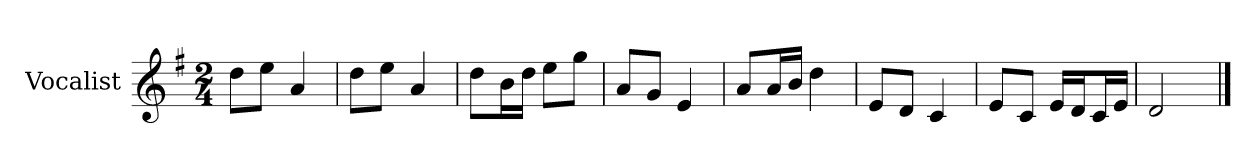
**kern
*part1
*staff1
*I"Vocalist
*k[f#]
*G:
*M2/4
=
8ddL
8eeJ
4a
=1
8ddL
8eeJ
4a
=2
8ddL
16bL
16ddJJ
8eeL
8ggJ
=3
8aL
8gJ
4e
=4
8aL
16aL
16bJJ
4dd
=5
8eL
8dJ
4c
=6
8eL
8cJ
16eLL
16dJ
16cL
16eJJ
=7
2d
==
*-
